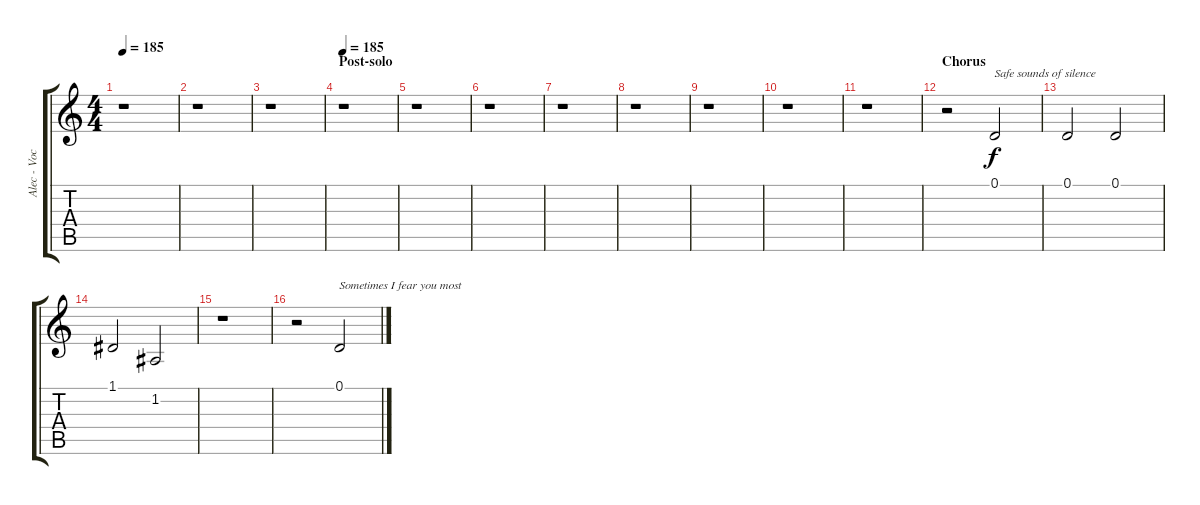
\track ("Alec - Vocals" "Alec - Voc") {instrument cello}
\staff {score tabs}
\tuning (D4 A3 F3 C3 G2 D2) {hide}
\ts (4 4)
\tempo 185
\clef g2
\ks c
r.1{dy f} |
r.1 |
r.1 |
\section ("" "Post-solo")
\tempo 185
r.1 |
r.1 |
r.1 |
r.1 |
r.1 |
r.1 |
r.1 |
r.1 |
\section ("" "Chorus")
r.2{volume 16 balance 6 instrument cello} 0.1.2{txt "Safe sounds of silence"} |
0.1.2 0.1.2 |
1.1.2 1.2.2 |
r.1 |
r.2 0.1.2{txt "Sometimes I fear you most"}
